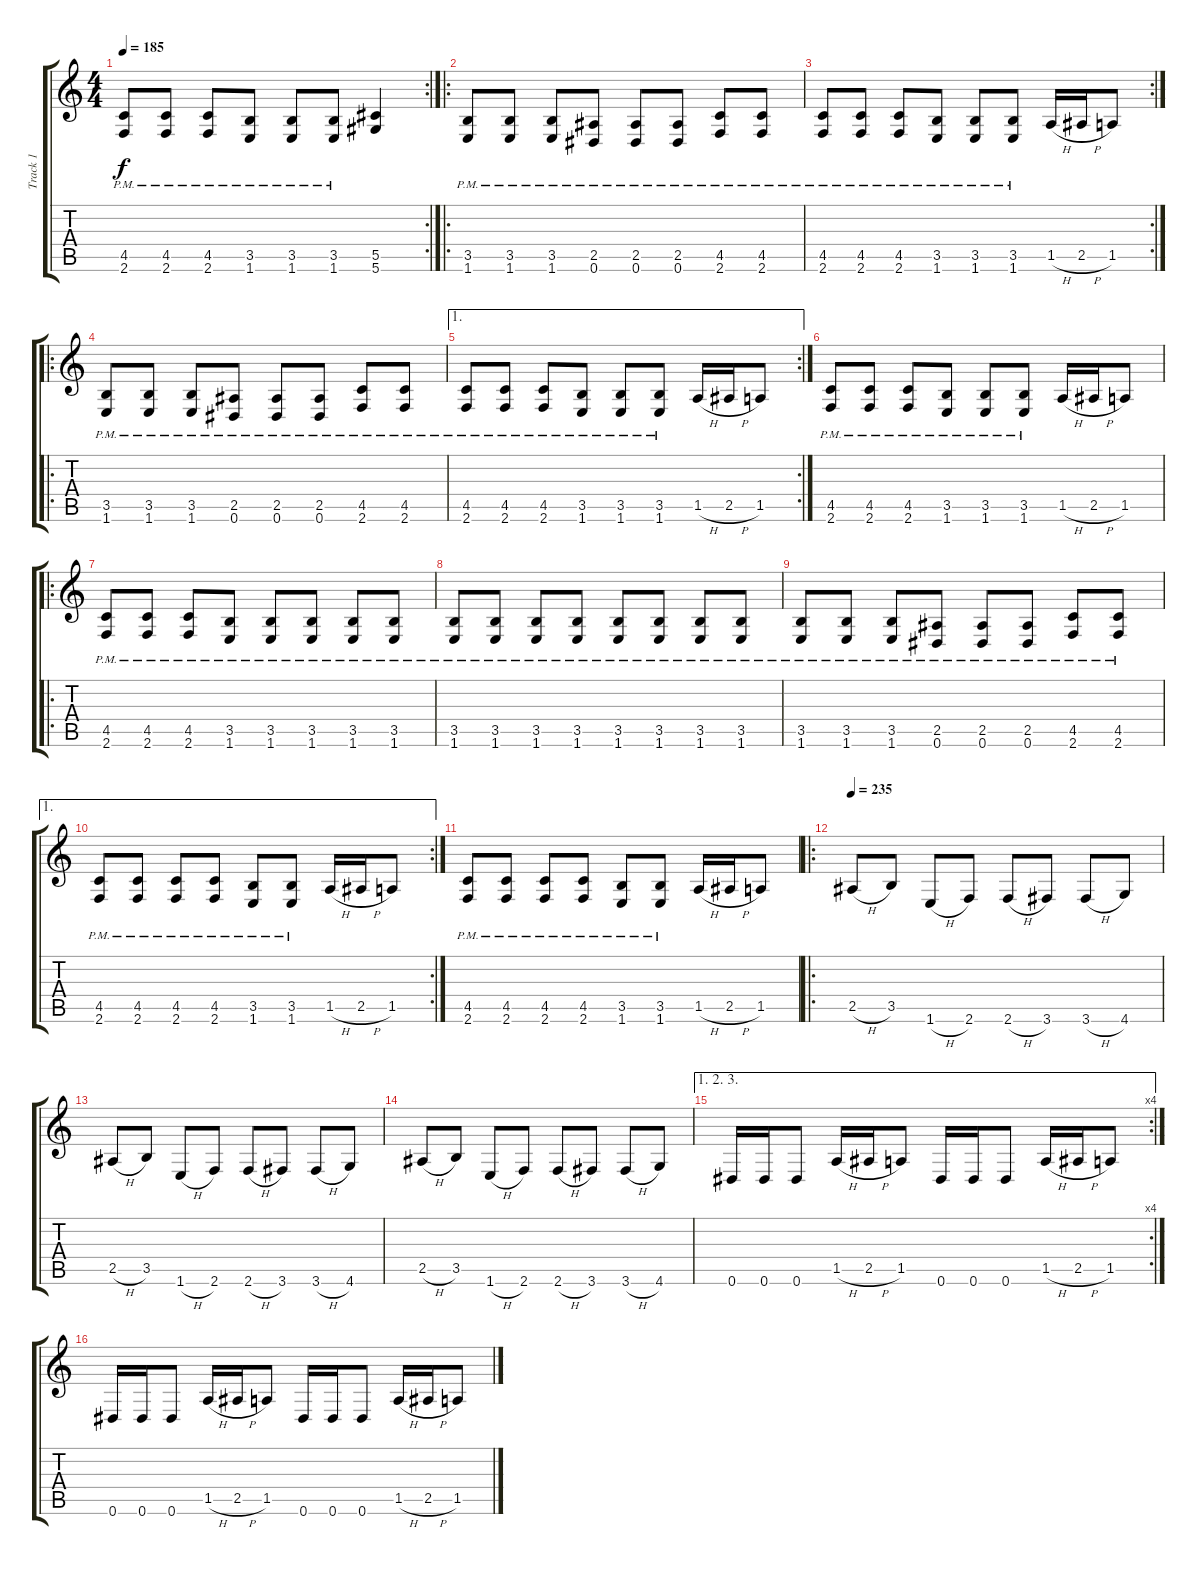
\track ("Track 1" "Track 1") {instrument distortionguitar}
\staff {score tabs}
\tuning (Eb4 Bb3 Gb3 Db3 Ab2 Eb2) {hide}
\rc 2
\ts (4 4)
\tempo 185
\clef g2
\ks c
(4.5{pm} 2.6{pm}).8{dy f} (4.5{pm} 2.6{pm}).8 (4.5{pm} 2.6{pm}).8 (3.5{pm} 1.6{pm}).8 (3.5{pm} 1.6{pm}).8 (3.5{pm} 1.6{pm}).8 (5.5 5.6).4 |
\ro
(3.5{pm} 1.6{pm}).8 (3.5{pm} 1.6{pm}).8 (3.5{pm} 1.6{pm}).8 (2.5{pm} 0.6{pm}).8 (2.5{pm} 0.6{pm}).8 (2.5{pm} 0.6{pm}).8 (4.5{pm} 2.6{pm}).8 (4.5{pm} 2.6{pm}).8 |
\rc 2
(4.5{pm} 2.6{pm}).8 (4.5{pm} 2.6{pm}).8 (4.5{pm} 2.6{pm}).8 (3.5{pm} 1.6{pm}).8 (3.5{pm} 1.6{pm}).8 (3.5{pm} 1.6{pm}).8 1.5{h}.16 2.5{h}.16 1.5.8 |
\ro
(3.5{pm} 1.6{pm}).8 (3.5{pm} 1.6{pm}).8 (3.5{pm} 1.6{pm}).8 (2.5{pm} 0.6{pm}).8 (2.5{pm} 0.6{pm}).8 (2.5{pm} 0.6{pm}).8 (4.5{pm} 2.6{pm}).8 (4.5{pm} 2.6{pm}).8 |
\ae 1
\rc 2
(4.5{pm} 2.6{pm}).8 (4.5{pm} 2.6{pm}).8 (4.5{pm} 2.6{pm}).8 (3.5{pm} 1.6{pm}).8 (3.5{pm} 1.6{pm}).8 (3.5{pm} 1.6{pm}).8 1.5{h}.16 2.5{h}.16 1.5.8 |
(4.5{pm} 2.6{pm}).8 (4.5{pm} 2.6{pm}).8 (4.5{pm} 2.6{pm}).8 (3.5{pm} 1.6{pm}).8 (3.5{pm} 1.6{pm}).8 (3.5{pm} 1.6{pm}).8 1.5{h}.16 2.5{h}.16 1.5.8 |
\ro
(4.5{pm} 2.6{pm}).8 (4.5{pm} 2.6{pm}).8 (4.5{pm} 2.6{pm}).8 (3.5{pm} 1.6{pm}).8 (3.5{pm} 1.6{pm}).8 (3.5{pm} 1.6{pm}).8 (3.5{pm} 1.6{pm}).8 (3.5{pm} 1.6{pm}).8 |
(3.5{pm} 1.6{pm}).8 (3.5{pm} 1.6{pm}).8 (3.5{pm} 1.6{pm}).8 (3.5{pm} 1.6{pm}).8 (3.5{pm} 1.6{pm}).8 (3.5{pm} 1.6{pm}).8 (3.5{pm} 1.6{pm}).8 (3.5{pm} 1.6{pm}).8 |
(3.5{pm} 1.6{pm}).8 (3.5{pm} 1.6{pm}).8 (3.5{pm} 1.6{pm}).8 (2.5{pm} 0.6{pm}).8 (2.5{pm} 0.6{pm}).8 (2.5{pm} 0.6{pm}).8 (4.5{pm} 2.6).8 (4.5{pm} 2.6{pm}).8 |
\ae 1
\rc 2
(4.5{pm} 2.6{pm}).8 (4.5{pm} 2.6{pm}).8 (4.5{pm} 2.6{pm}).8 (4.5{pm} 2.6{pm}).8 (3.5{pm} 1.6{pm}).8 (3.5{pm} 1.6{pm}).8 1.5{h}.16 2.5{h}.16 1.5.8 |
(4.5{pm} 2.6{pm}).8 (4.5{pm} 2.6{pm}).8 (4.5{pm} 2.6{pm}).8 (4.5{pm} 2.6{pm}).8 (3.5{pm} 1.6{pm}).8 (3.5{pm} 1.6{pm}).8 1.5{h}.16 2.5{h}.16 1.5.8 |
\ro
\tempo 235
2.5{h}.8 3.5.8 1.6{h}.8 2.6.8 2.6{h}.8 3.6.8 3.6{h}.8 4.6.8 |
2.5{h}.8 3.5.8 1.6{h}.8 2.6.8 2.6{h}.8 3.6.8 3.6{h}.8 4.6.8 |
2.5{h}.8 3.5.8 1.6{h}.8 2.6.8 2.6{h}.8 3.6.8 3.6{h}.8 4.6.8 |
\ae (1 2 3)
\rc 4
0.6.16 0.6.16 0.6.8 1.5{h}.16 2.5{h}.16 1.5.8 0.6.16 0.6.16 0.6.8 1.5{h}.16 2.5{h}.16 1.5.8 |
0.6.16 0.6.16 0.6.8 1.5{h}.16 2.5{h}.16 1.5.8 0.6.16 0.6.16 0.6.8 1.5{h}.16 2.5{h}.16 1.5.8
